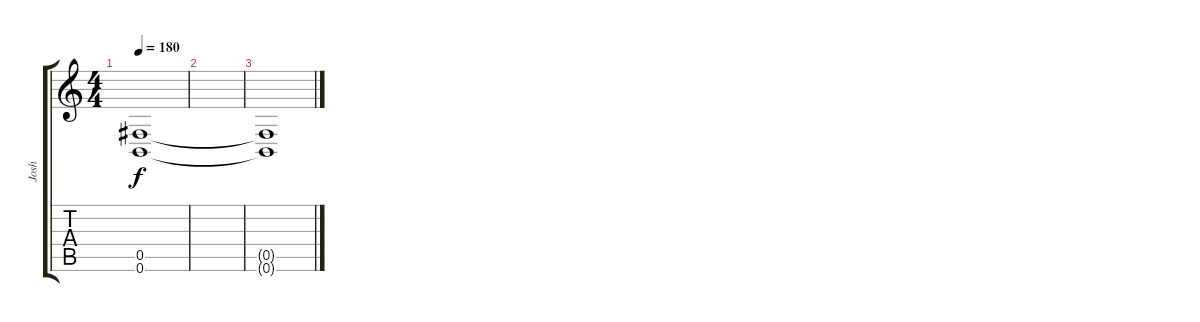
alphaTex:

\track ("Josh" "Josh") {instrument distortionguitar}
\staff {score tabs}
\tuning (Db4 Ab3 E3 B2 Gb2 B1) {hide}
\ts (4 4)
\tempo 180
\clef g2
\ks c
(0.5{t} 0.6{t}).1{dy f} |
|
(0.5{t} 0.6{t}).1
